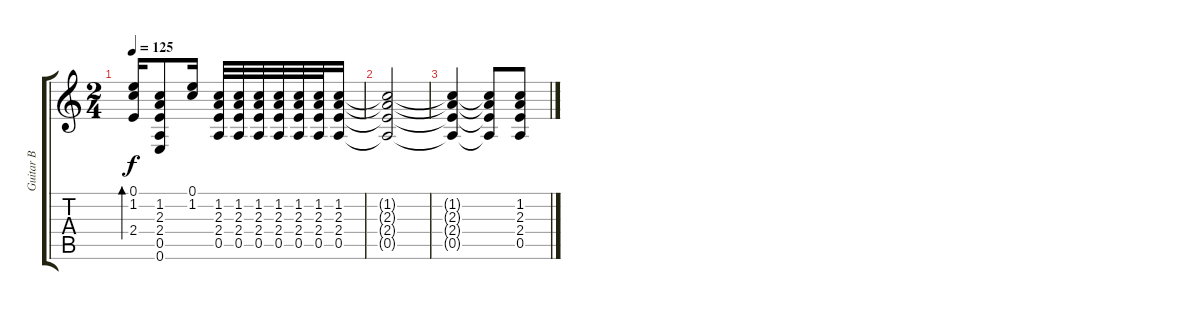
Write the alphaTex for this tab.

\track ("Guitar B" "Guitar B") {instrument acousticguitarsteel}
\staff {score tabs}
\tuning (E4 B3 G3 D3 A2 E2) {hide}
\ts (2 4)
\tempo 125
\clef g2
\ks c
(0.1 1.2 2.4).16{bd 240 dy f} (1.2 2.3 2.4 0.5 0.6).8 (0.1 1.2).16 (1.2 2.3 2.4 0.5).32 (1.2 2.3 2.4 0.5).32 (1.2 2.3 2.4 0.5).32 (1.2 2.3 2.4 0.5).32 (1.2 2.3 2.4 0.5).32 (1.2 2.3 2.4 0.5).32 (1.2 2.3 2.4 0.5).16 |
(1.2{t} 2.3{t} 2.4{t} 0.5{t}).2 |
(1.2{t} 2.3{t} 2.4{t} 0.5{t}).4 (1.2{t} 2.3{t} 2.4{t} 0.5{t}).8 (1.2 2.3 2.4 0.5).8
